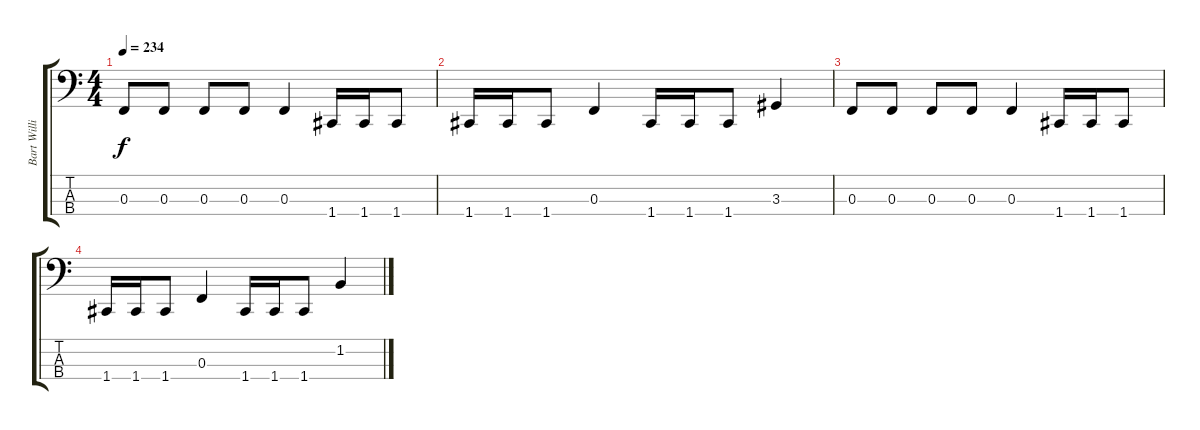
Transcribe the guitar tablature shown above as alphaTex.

\track ("Bart Williams (Bass)" "Bart Willi") {instrument electricbassfinger}
\staff {score tabs}
\tuning (Eb2 Bb1 F1 C1) {hide}
\ts (4 4)
\tempo 234
\clef f4
\ks c
0.3.8{dy f instrument electricbassfinger} 0.3.8 0.3.8 0.3.8 0.3.4 1.4.16 1.4.16 1.4.8 |
1.4.16 1.4.16 1.4.8 0.3.4 1.4.16 1.4.16 1.4.8 3.3.4 |
0.3.8 0.3.8 0.3.8 0.3.8 0.3.4 1.4.16 1.4.16 1.4.8 |
1.4.16 1.4.16 1.4.8 0.3.4 1.4.16 1.4.16 1.4.8 1.2.4
